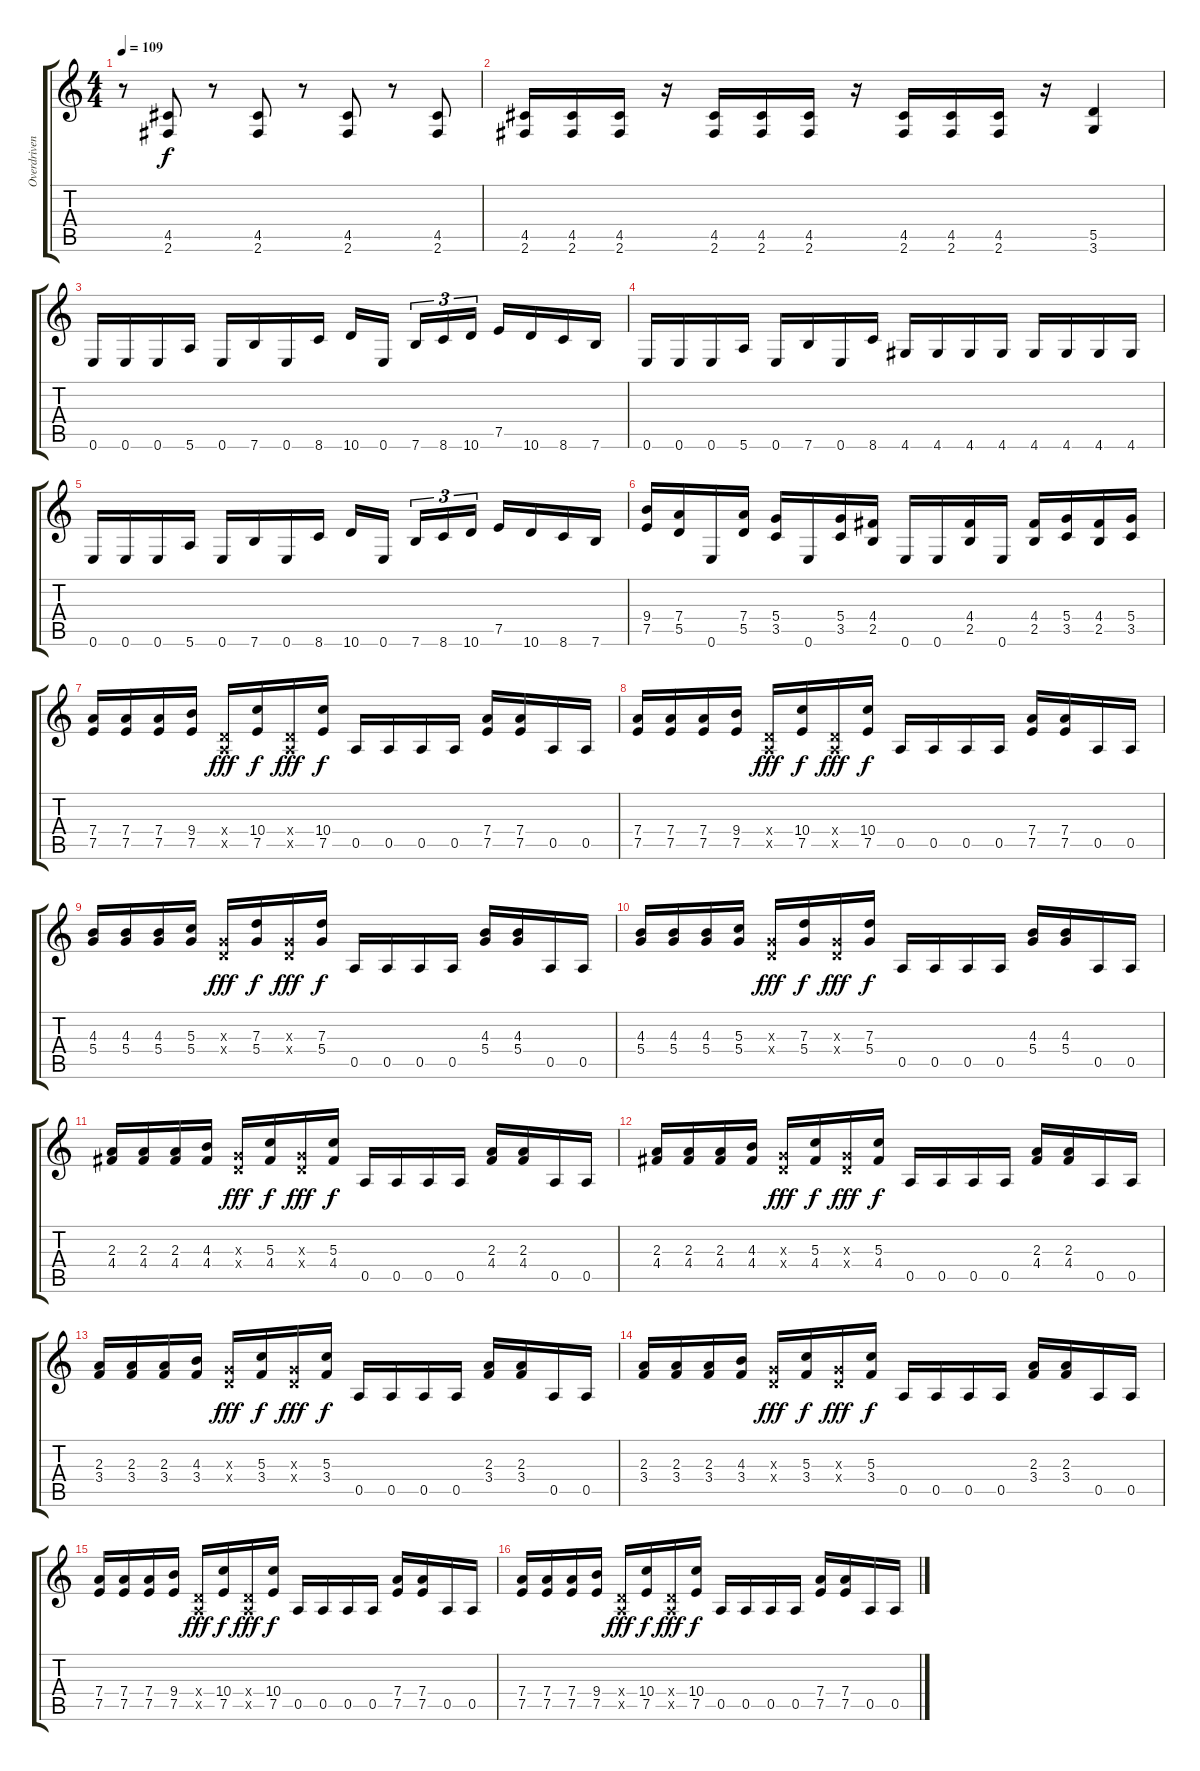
\track ("Overdriven Guitar 1" "Overdriven") {instrument overdrivenguitar}
\staff {score tabs}
\tuning (E4 B3 G3 D3 A2 E2) {hide}
\ts (4 4)
\tempo 109
\clef g2
\ks c
r.8{dy f} (4.5 2.6).8 r.8 (4.5 2.6).8 r.8 (4.5 2.6).8 r.8 (4.5 2.6).8 |
(4.5 2.6).16 (4.5 2.6).16 (4.5 2.6).16 r.16 (4.5 2.6).16 (4.5 2.6).16 (4.5 2.6).16 r.16 (4.5 2.6).16 (4.5 2.6).16 (4.5 2.6).16 r.16 (5.5 3.6).4 |
0.6.16 0.6.16 0.6.16 5.6.16 0.6.16 7.6.16 0.6.16 8.6.16 10.6.16 0.6.16 7.6.16{tu (3 2)} 8.6.16{tu (3 2)} 10.6.16{tu (3 2)} 7.5.16 10.6.16 8.6.16 7.6.16 |
0.6.16 0.6.16 0.6.16 5.6.16 0.6.16 7.6.16 0.6.16 8.6.16 4.6.16 4.6.16 4.6.16 4.6.16 4.6.16 4.6.16 4.6.16 4.6.16 |
0.6.16 0.6.16 0.6.16 5.6.16 0.6.16 7.6.16 0.6.16 8.6.16 10.6.16 0.6.16 7.6.16{tu (3 2)} 8.6.16{tu (3 2)} 10.6.16{tu (3 2)} 7.5.16 10.6.16 8.6.16 7.6.16 |
(9.4 7.5).16 (7.4 5.5).16 0.6.16 (7.4 5.5).16 (5.4 3.5).16 0.6.16 (5.4 3.5).16 (4.4 2.5).16 0.6.16 0.6.16 (4.4 2.5).16 0.6.16 (4.4 2.5).16 (5.4 3.5).16 (4.4 2.5).16 (5.4 3.5).16 |
(7.4 7.5).16 (7.4 7.5).16 (7.4 7.5).16 (9.4 7.5).16 (0.4{x} 0.5{x}).16{dy fff} (10.4 7.5).16{dy f} (0.4{x} 0.5{x}).16{dy fff} (10.4 7.5).16{dy f} 0.5.16 0.5.16 0.5.16 0.5.16 (7.4 7.5).16 (7.4 7.5).16 0.5.16 0.5.16 |
(7.4 7.5).16 (7.4 7.5).16 (7.4 7.5).16 (9.4 7.5).16 (0.4{x} 0.5{x}).16{dy fff} (10.4 7.5).16{dy f} (0.4{x} 0.5{x}).16{dy fff} (10.4 7.5).16{dy f} 0.5.16 0.5.16 0.5.16 0.5.16 (7.4 7.5).16 (7.4 7.5).16 0.5.16 0.5.16 |
(4.3 5.4).16 (4.3 5.4).16 (4.3 5.4).16 (5.3 5.4).16 (0.3{x} 0.4{x}).16{dy fff} (7.3 5.4).16{dy f} (0.3{x} 0.4{x}).16{dy fff} (7.3 5.4).16{dy f} 0.5.16 0.5.16 0.5.16 0.5.16 (4.3 5.4).16 (4.3 5.4).16 0.5.16 0.5.16 |
(4.3 5.4).16 (4.3 5.4).16 (4.3 5.4).16 (5.3 5.4).16 (0.3{x} 0.4{x}).16{dy fff} (7.3 5.4).16{dy f} (0.3{x} 0.4{x}).16{dy fff} (7.3 5.4).16{dy f} 0.5.16 0.5.16 0.5.16 0.5.16 (4.3 5.4).16 (4.3 5.4).16 0.5.16 0.5.16 |
(2.3 4.4).16 (2.3 4.4).16 (2.3 4.4).16 (4.3 4.4).16 (0.3{x} 0.4{x}).16{dy fff} (5.3 4.4).16{dy f} (0.3{x} 0.4{x}).16{dy fff} (5.3 4.4).16{dy f} 0.5.16 0.5.16 0.5.16 0.5.16 (2.3 4.4).16 (2.3 4.4).16 0.5.16 0.5.16 |
(2.3 4.4).16 (2.3 4.4).16 (2.3 4.4).16 (4.3 4.4).16 (0.3{x} 0.4{x}).16{dy fff} (5.3 4.4).16{dy f} (0.3{x} 0.4{x}).16{dy fff} (5.3 4.4).16{dy f} 0.5.16 0.5.16 0.5.16 0.5.16 (2.3 4.4).16 (2.3 4.4).16 0.5.16 0.5.16 |
(2.3 3.4).16 (2.3 3.4).16 (2.3 3.4).16 (4.3 3.4).16 (0.3{x} 0.4{x}).16{dy fff} (5.3 3.4).16{dy f} (0.3{x} 0.4{x}).16{dy fff} (5.3 3.4).16{dy f} 0.5.16 0.5.16 0.5.16 0.5.16 (2.3 3.4).16 (2.3 3.4).16 0.5.16 0.5.16 |
(2.3 3.4).16 (2.3 3.4).16 (2.3 3.4).16 (4.3 3.4).16 (0.3{x} 0.4{x}).16{dy fff} (5.3 3.4).16{dy f} (0.3{x} 0.4{x}).16{dy fff} (5.3 3.4).16{dy f} 0.5.16 0.5.16 0.5.16 0.5.16 (2.3 3.4).16 (2.3 3.4).16 0.5.16 0.5.16 |
(7.4 7.5).16 (7.4 7.5).16 (7.4 7.5).16 (9.4 7.5).16 (0.4{x} 0.5{x}).16{dy fff} (10.4 7.5).16{dy f} (0.4{x} 0.5{x}).16{dy fff} (10.4 7.5).16{dy f} 0.5.16 0.5.16 0.5.16 0.5.16 (7.4 7.5).16 (7.4 7.5).16 0.5.16 0.5.16 |
(7.4 7.5).16 (7.4 7.5).16 (7.4 7.5).16 (9.4 7.5).16 (0.4{x} 0.5{x}).16{dy fff} (10.4 7.5).16{dy f} (0.4{x} 0.5{x}).16{dy fff} (10.4 7.5).16{dy f} 0.5.16 0.5.16 0.5.16 0.5.16 (7.4 7.5).16 (7.4 7.5).16 0.5.16 0.5.16
